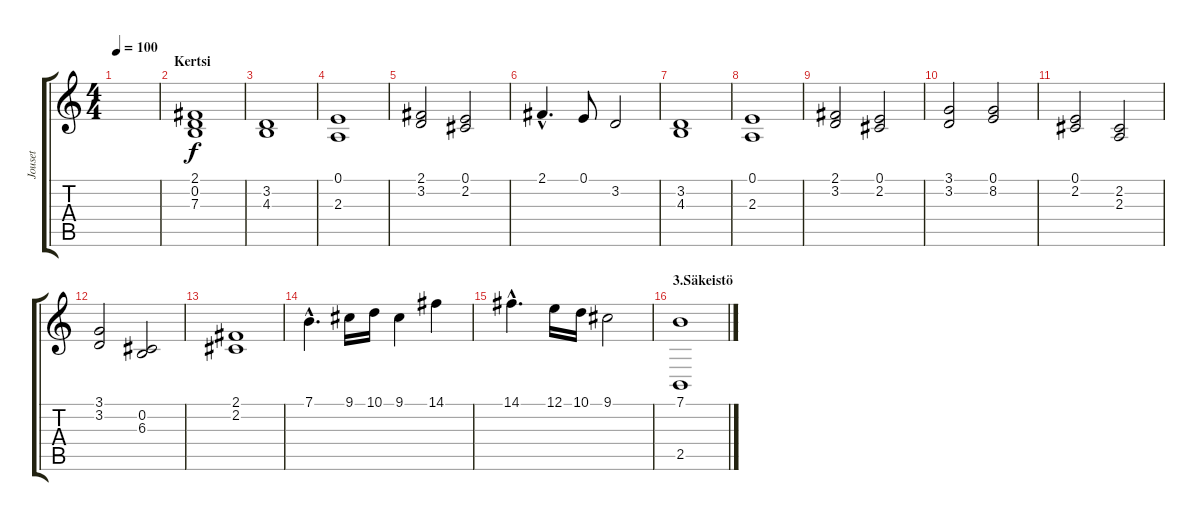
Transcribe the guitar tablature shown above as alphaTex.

\track ("Jouset" "Jouset") {instrument stringensemble1}
\staff {score tabs}
\tuning (E4 B3 G3 D3 A2 E2) {hide}
\ts (4 4)
\tempo 100
\clef g2
\ks c
|
\section ("" "Kertsi")
(2.1 0.2 7.3).1 |
(3.2 4.3).1 |
(0.1 2.3).1 |
(2.1 3.2).2 (0.1 2.2).2 |
2.1{hac}.4{d} 0.1.8 3.2.2 |
(3.2 4.3).1 |
(0.1 2.3).1 |
(2.1 3.2).2 (0.1 2.2).2 |
(3.1 3.2).2 (0.1 8.2).2 |
(0.1 2.2).2 (2.2 2.3).2 |
(3.1 3.2).2 (0.2 6.3).2 |
(2.1 2.2).1 |
7.1{hac}.4{d} 9.1.16 10.1.16 9.1.4 14.1.4 |
14.1{hac}.4{d} 12.1.16 10.1.16 9.1.2 |
\section ("" "3.Säkeistö")
(7.1 2.5).1
